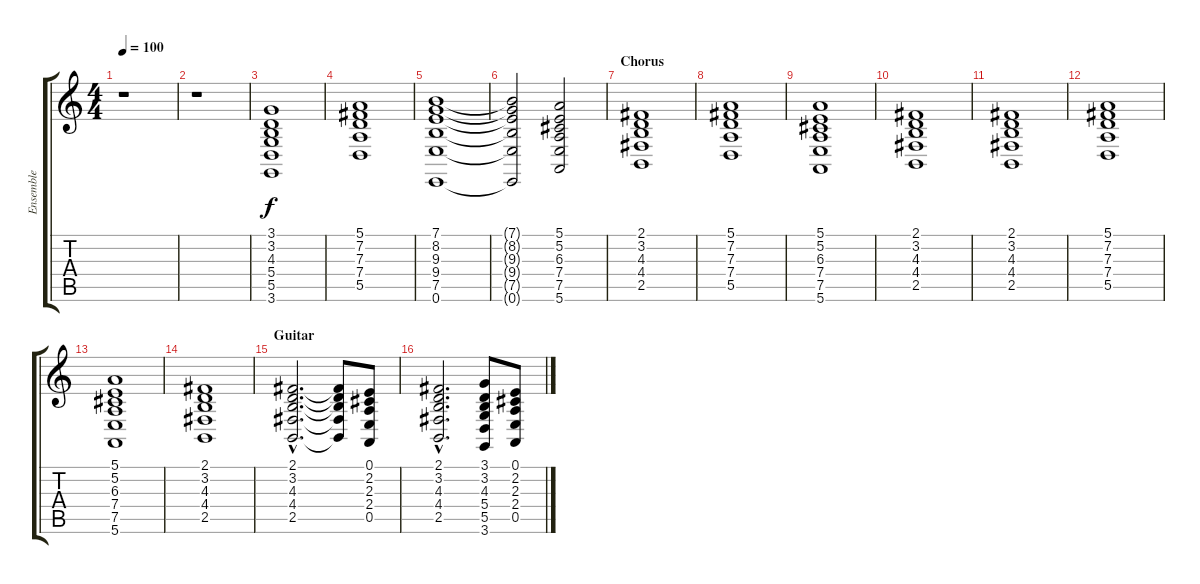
\track ("Ensemble" "Ensemble") {instrument stringensemble1}
\staff {score tabs}
\tuning (E4 B3 G3 D3 A2 E2) {hide}
\ts (4 4)
\tempo 100
\clef g2
\ks c
r.1{dy f} |
r.1 |
\section ("" "")
(3.1 3.2 4.3 5.4 5.5 3.6).1 |
(5.1 7.2 7.3 7.4 5.5).1 |
(7.1 8.2 9.3 9.4 7.5 0.6).1 |
(7.1{t} 8.2{t} 9.3{t} 9.4{t} 7.5{t} 0.6{t}).2 (5.1 5.2 6.3 7.4 7.5 5.6).2 |
\section ("" "Chorus")
(2.1 3.2 4.3 4.4 2.5).1 |
(5.1 7.2 7.3 7.4 5.5).1 |
(5.1 5.2 6.3 7.4 7.5 5.6).1 |
(2.1 3.2 4.3 4.4 2.5).1 |
(2.1 3.2 4.3 4.4 2.5).1 |
(5.1 7.2 7.3 7.4 5.5).1 |
(5.1 5.2 6.3 7.4 7.5 5.6).1 |
(2.1 3.2 4.3 4.4 2.5).1 |
\section ("" "Guitar")
(2.1{hac} 3.2{hac} 4.3{hac} 4.4{hac} 2.5{hac}).2{d} (2.1{t} 3.2{t} 4.3{t} 4.4{t} 2.5{t}).8 (0.1 2.2 2.3 2.4 0.5).8 |
(2.1{hac} 3.2{hac} 4.3{hac} 4.4{hac} 2.5{hac}).2{d} (3.1 3.2 4.3 5.4 5.5 3.6).8 (0.1 2.2 2.3 2.4 0.5).8
